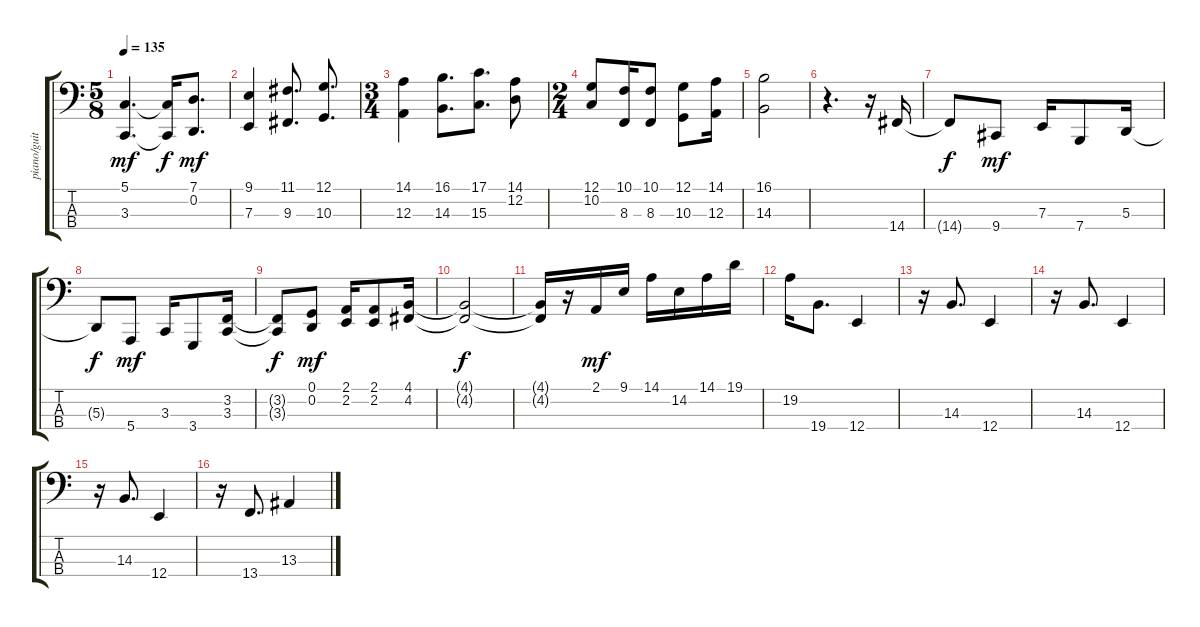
\track ("piano/guit/bass/syn " "piano/guit") {instrument brightacousticpiano}
\staff {score tabs}
\tuning (G2 D2 A1 E1) {hide}
\ts (5 8)
\tempo 135
\clef f4
\ks c
(5.1 3.3).4{d dy mf} (5.1{t} 3.3{t}).16{dy f} (7.1 0.2).8{d dy mf} |
(9.1 7.3).4 (11.1 9.3).8{d} (12.1 10.3).8{d} |
\ts (3 4)
(14.1 12.3).4 (16.1 14.3).8{d} (17.1 15.3).8{d} (14.1 12.2).8 |
\ts (2 4)
(12.1 10.2).8 (10.1 8.3).16 (10.1 8.3).8 (12.1 10.3).8 (14.1 12.3).16 |
(16.1 14.3).2 |
r.4{d} r.16 14.4.16 |
14.4{t}.8{dy f} 9.4.8{dy mf} 7.3.16 7.4.8 5.3.16 |
5.3{t}.8{dy f} 5.4.8{dy mf} 3.3.16 3.4.8 (3.2 3.3).16 |
(3.2{t} 3.3{t}).8{dy f} (0.1 0.2).8{dy mf} (2.1 2.2).16 (2.1 2.2).8 (4.1 4.2).16 |
(4.1{t} 4.2{t}).2{dy f} |
(4.1{t} 4.2{t}).16 r.16 2.1.16{dy mf} 9.1.16 14.1.16 14.2.16 14.1.16 19.1.16 |
19.2.16 19.4.8{d} 12.4.4 |
r.16 14.3.8{d} 12.4.4 |
r.16 14.3.8{d} 12.4.4 |
r.16 14.3.8{d} 12.4.4 |
r.16 13.4.8{d} 13.3.4
